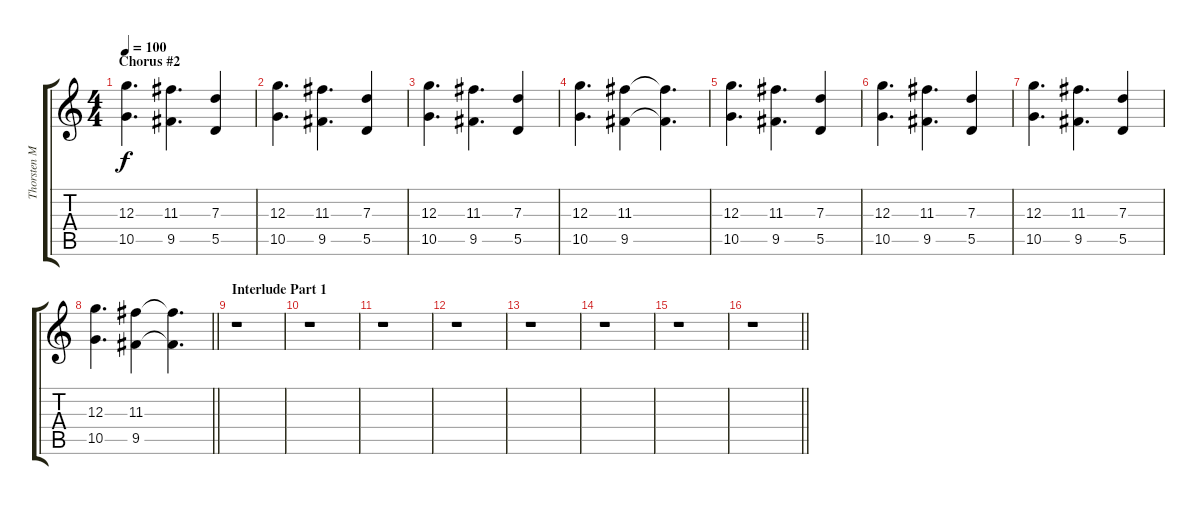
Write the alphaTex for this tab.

\track ("Thorsten Mewes" "Thorsten M") {instrument electricguitarclean}
\staff {score tabs}
\tuning (E4 B3 G3 D3 A2 E2) {hide}
\ts (4 4)
\section ("" "Chorus #2")
\tempo 100
\clef g2
\ks c
(12.3 10.5).4{d dy f volume 8 instrument distortionguitar} (11.3 9.5).4{d} (7.3 5.5).4 |
(12.3 10.5).4{d} (11.3 9.5).4{d} (7.3 5.5).4 |
(12.3 10.5).4{d} (11.3 9.5).4{d} (7.3 5.5).4 |
(12.3 10.5).4{d} (11.3 9.5).4 (11.3{t} 9.5{t}).4{d} |
(12.3 10.5).4{d} (11.3 9.5).4{d} (7.3 5.5).4 |
(12.3 10.5).4{d} (11.3 9.5).4{d} (7.3 5.5).4 |
(12.3 10.5).4{d} (11.3 9.5).4{d} (7.3 5.5).4 |
\barLineRight lightlight
(12.3 10.5).4{d} (11.3 9.5).4 (11.3{t} 9.5{t}).4{d} |
\section ("" "Interlude Part 1")
r.1 |
r.1 |
r.1 |
r.1 |
r.1 |
r.1 |
r.1 |
\barLineRight lightlight
r.1
